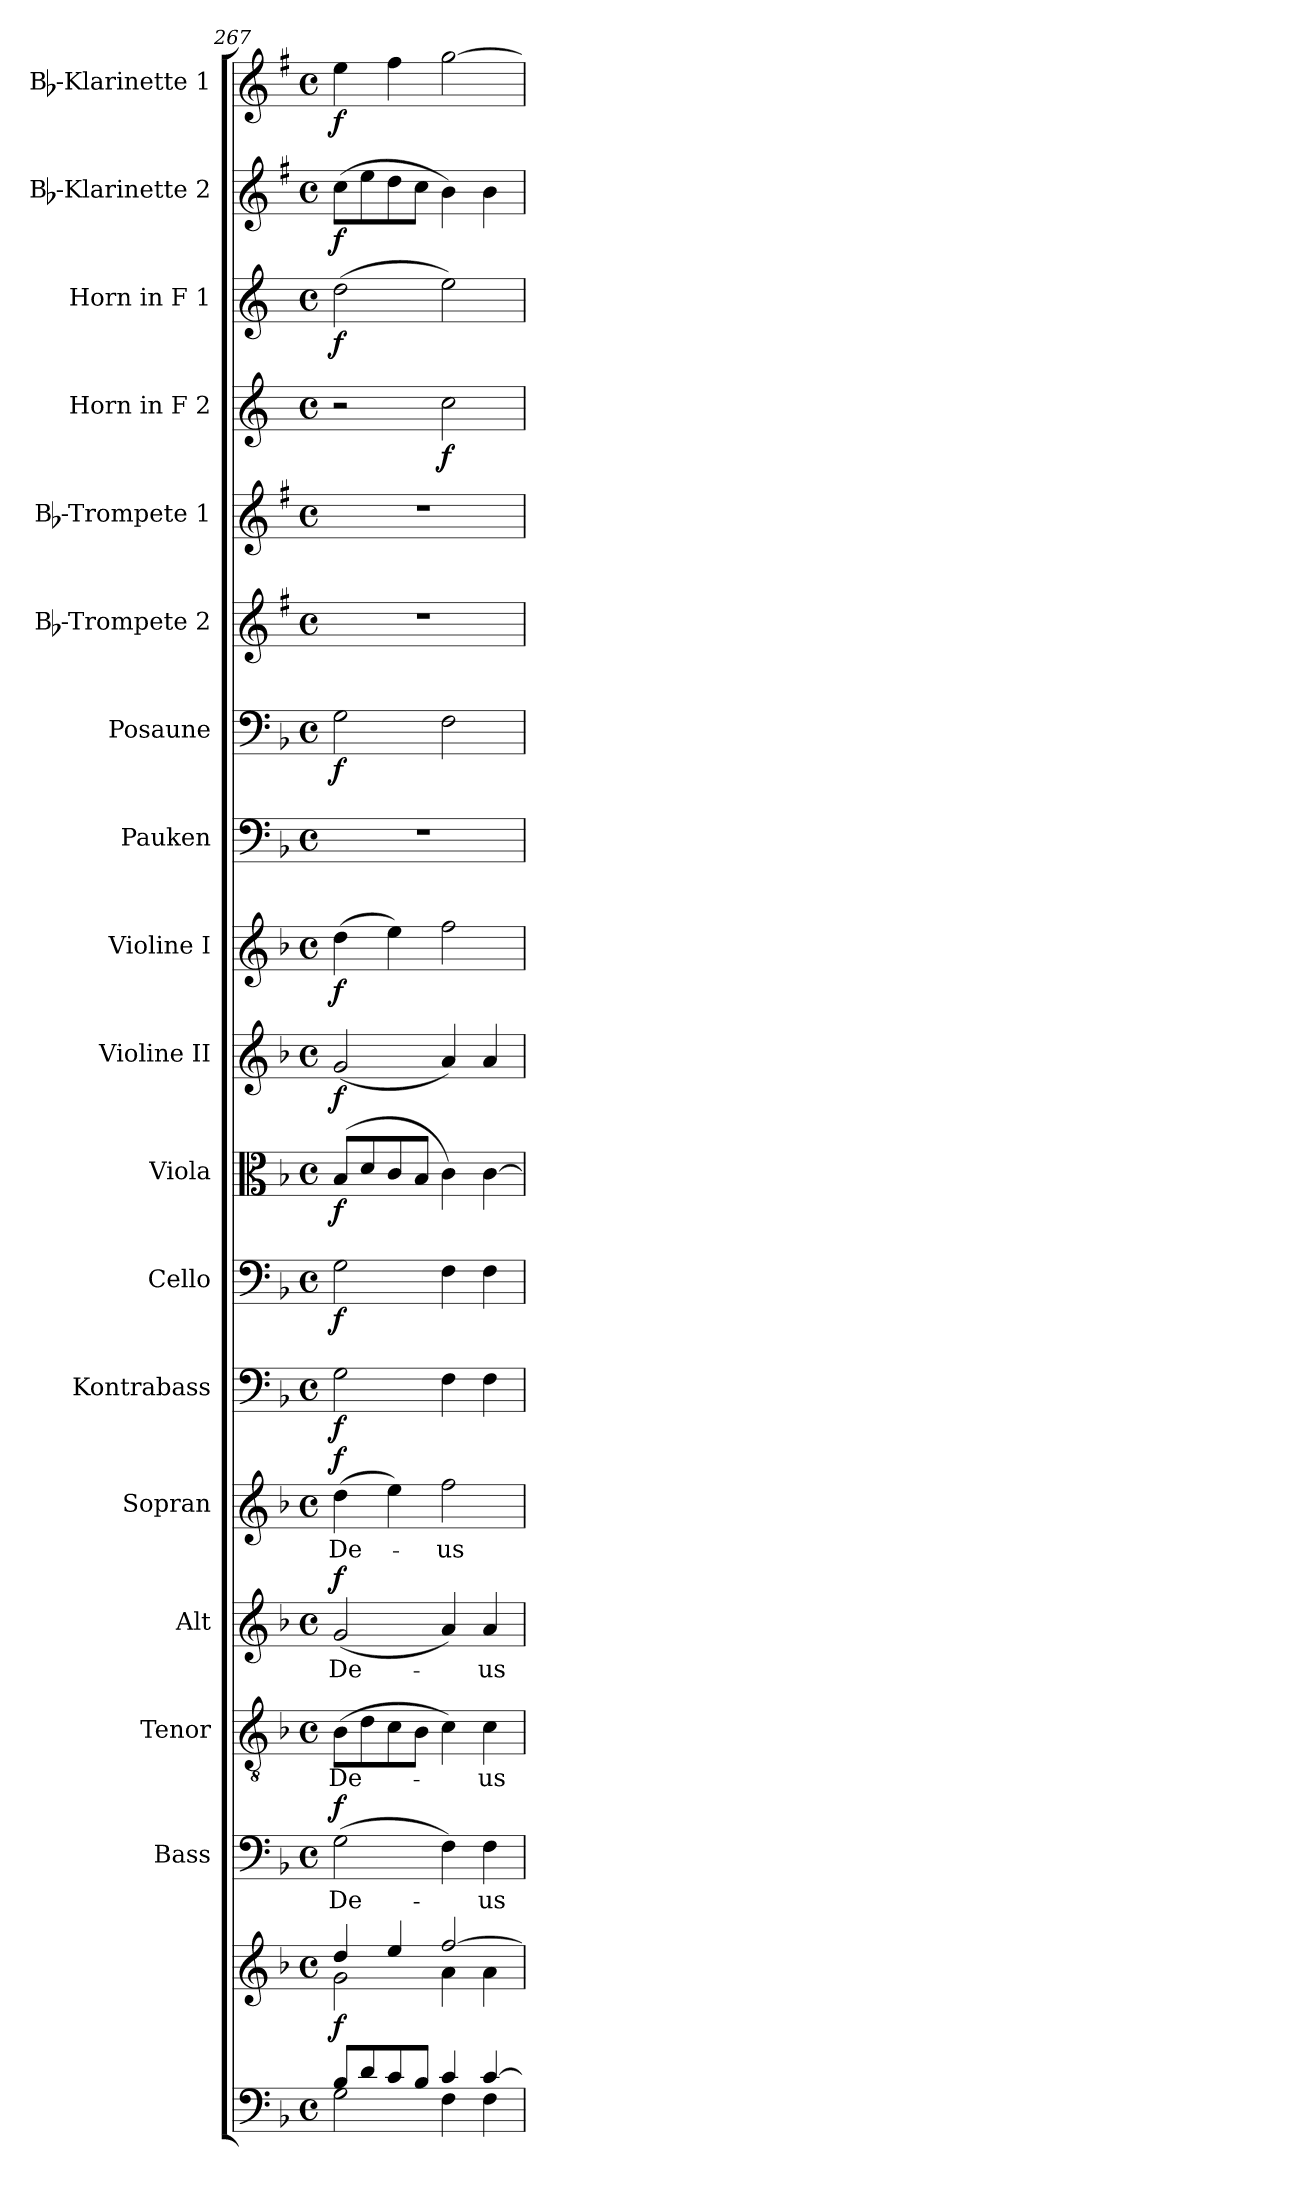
**kern	**kern	**dynam	**kern	**text	**dynam	**kern	**text	**kern	**text	**dynam	**kern	**text	**dynam	**kern	**dynam	**kern	**dynam	**kern	**dynam	**kern	**dynam	**kern	**dynam	**kern	**kern	**dynam	**kern	**kern	**kern	**dynam	**kern	**dynam	**kern	**dynam	**kern	**dynam
*part18	*part18	*part18	*part17	*part17	*part17	*part16	*part16	*part15	*part15	*part15	*part14	*part14	*part14	*part13	*part13	*part12	*part12	*part11	*part11	*part10	*part10	*part9	*part9	*part8	*part7	*part7	*part6	*part5	*part4	*part4	*part3	*part3	*part2	*part2	*part1	*part1
*staff19	*staff18	*staff18/19	*staff17	*staff17	*staff17	*staff16	*staff16	*staff15	*staff15	*staff15	*staff14	*staff14	*staff14	*staff13	*staff13	*staff12	*staff12	*staff11	*staff11	*staff10	*staff10	*staff9	*staff9	*staff8	*staff7	*staff7	*staff6	*staff5	*staff4	*staff4	*staff3	*staff3	*staff2	*staff2	*staff1	*staff1
*	*	*	*I"Bass	*	*	*I"Tenor	*	*I"Alt	*	*	*I"Sopran	*	*	*I"Kontrabass	*	*I"Cello	*	*I"Viola	*	*I"Violine II	*	*I"Violine I	*	*I"Pauken	*I"Posaune	*	*I"Bb-Trompete 2	*I"Bb-Trompete 1	*I"Horn in F 2	*	*I"Horn in F 1	*	*I"Bb-Klarinette 2	*	*I"Bb-Klarinette 1	*
*	*	*	*I'B.	*	*	*I'T.	*	*I'A.	*	*	*I'S.	*	*	*I'Kb.	*	*	*	*I'Vla.	*	*I'Vl. II	*	*I'Vl. I	*	*I'Pk.	*I'Pos.	*	*I'Bb Trp. 2	*I'Bb Trp. 1	*	*	*	*	*I'Bb Kl. 2	*	*I'Bb Kl. 1	*
*clefF4	*clefG2	*	*clefF4	*	*	*clefGv2	*	*clefG2	*	*	*clefG2	*	*	*clefF4	*	*clefF4	*	*clefC3	*	*clefG2	*	*clefG2	*	*clefF4	*clefF4	*	*clefG2	*clefG2	*clefG2	*	*clefG2	*	*clefG2	*	*clefG2	*
*	*	*	*	*	*	*	*	*	*	*	*	*	*	*ITrd7c12	*	*	*	*	*	*	*	*	*	*	*	*	*ITrd1c2	*ITrd1c2	*ITrd4c7	*	*ITrd4c7	*	*ITrd1c2	*	*ITrd1c2	*
*k[b-]	*k[b-]	*	*k[b-]	*	*	*k[b-]	*	*k[b-]	*	*	*k[b-]	*	*	*k[b-]	*	*k[b-]	*	*k[b-]	*	*k[b-]	*	*k[b-]	*	*k[b-]	*k[b-]	*	*k[b-]	*k[b-]	*k[b-]	*	*k[b-]	*	*k[b-]	*	*k[b-]	*
*F:	*F:	*	*F:	*	*	*F:	*	*F:	*	*	*F:	*	*	*F:	*	*F:	*	*F:	*	*F:	*	*F:	*	*F:	*F:	*	*F:	*F:	*F:	*	*F:	*	*F:	*	*F:	*
*M4/4	*M4/4	*	*M4/4	*	*	*M4/4	*	*M4/4	*	*	*M4/4	*	*	*M4/4	*	*M4/4	*	*M4/4	*	*M4/4	*	*M4/4	*	*M4/4	*M4/4	*	*M4/4	*M4/4	*M4/4	*	*M4/4	*	*M4/4	*	*M4/4	*
*met(c)	*met(c)	*	*met(c)	*	*	*met(c)	*	*met(c)	*	*	*met(c)	*	*	*met(c)	*	*met(c)	*	*met(c)	*	*met(c)	*	*met(c)	*	*met(c)	*met(c)	*	*met(c)	*met(c)	*met(c)	*	*met(c)	*	*met(c)	*	*met(c)	*
=267	=267	=267	=267	=267	=267	=267	=267	=267	=267	=267	=267	=267	=267	=267	=267	=267	=267	=267	=267	=267	=267	=267	=267	=267	=267	=267	=267	=267	=267	=267	=267	=267	=267	=267	=267	=267
*^	*^	*	*	*	*	*	*	*	*	*	*	*	*	*	*	*	*	*	*	*	*	*	*	*	*	*	*	*	*	*	*	*	*	*	*	*
!	!	!	!	!LO:DY:b	!	!LO:LY:b	!LO:DY:a	!	!LO:LY:b	!	!LO:LY:b	!LO:DY:a	!	!LO:LY:b	!LO:DY:a	!	!LO:DY:b	!	!LO:DY:b	!	!LO:DY:b	!	!LO:DY:b	!	!LO:DY:b	!	!	!LO:DY:b	!	!	!	!	!	!LO:DY:b	!	!LO:DY:b	!	!LO:DY:b
8B-/L	2G\	4dd/	2g\	f	(>2G\	De-	f	(>8B-\L	De-	(<2g/	De-	f	(>4dd\	De-	f	2GG\	f	2G\	f	(>8B-/L	f	(<2g/	f	(>4dd\	f	1r	2G\	f	1r	1r	2r	.	(>2g\	f	(>8b-\L	f	4dd\	f
8d/	.	.	.	.	.	.	.	8d\	.	.	.	.	.	.	.	.	.	.	.	8d/	.	.	.	.	.	.	.	.	.	.	.	.	.	.	8dd\	.	.	.
8c/	.	4ee/	.	.	.	.	.	8c\	.	.	.	.	4ee\)	.	.	.	.	.	.	8c/	.	.	.	4ee\)	.	.	.	.	.	.	.	.	.	.	8cc\	.	4ee\	.
8B-/J	.	.	.	.	.	.	.	8B-\J	.	.	.	.	.	.	.	.	.	.	.	8B-/J	.	.	.	.	.	.	.	.	.	.	.	.	.	.	8b-\J	.	.	.
!	!	!	!	!	!	!	!	!	!	!	!	!	!	!LO:LY:b	!	!	!	!	!	!	!	!	!	!	!	!	!	!	!	!	!	!LO:DY:b	!	!	!	!	!	!
4c/	4F\	[>2ff/	4a\	.	4F\)	.	.	4c\)	.	4a/)	.	.	2ff\	-us	.	4FF\	.	4F\	.	4c\)	.	4a/)	.	2ff\	.	.	2F\	.	.	.	2f\	f	2a\)	.	4a\)	.	[2ff\	.
!	!	!	!	!	!	!LO:LY:b	!	!	!LO:LY:b	!	!LO:LY:b	!	!	!	!	!	!	!	!	!	!	!	!	!	!	!	!	!	!	!	!	!	!	!	!	!	!	!
[>4c/	4F\	.	4a\	.	4F\	-us	.	4c\	-us	4a/	-us	.	.	.	.	4FF\	.	4F\	.	[4c\	.	4a/	.	.	.	.	.	.	.	.	.	.	.	.	4a\	.	.	.
*v	*v	*	*	*	*	*	*	*	*	*	*	*	*	*	*	*	*	*	*	*	*	*	*	*	*	*	*	*	*	*	*	*	*	*	*	*	*	*
*	*v	*v	*	*	*	*	*	*	*	*	*	*	*	*	*	*	*	*	*	*	*	*	*	*	*	*	*	*	*	*	*	*	*	*	*	*	*
=	=	=	=	=	=	=	=	=	=	=	=	=	=	=	=	=	=	=	=	=	=	=	=	=	=	=	=	=	=	=	=	=	=	=	=	=
*-	*-	*-	*-	*-	*-	*-	*-	*-	*-	*-	*-	*-	*-	*-	*-	*-	*-	*-	*-	*-	*-	*-	*-	*-	*-	*-	*-	*-	*-	*-	*-	*-	*-	*-	*-	*-
